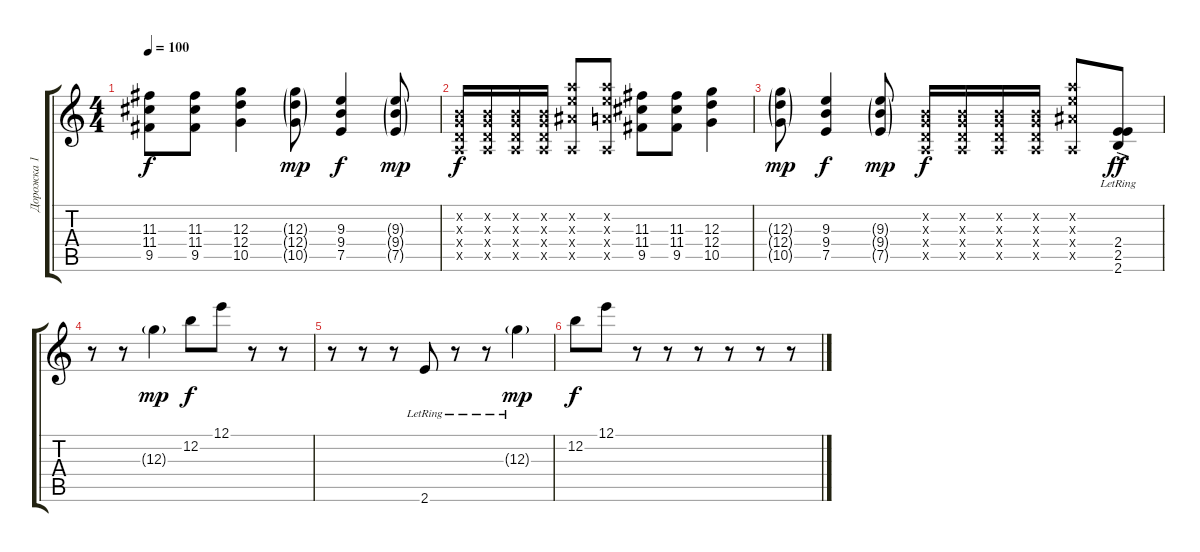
\track ("Дорожка 1" "Дорожка 1") {instrument distortionguitar}
\staff {score tabs}
\tuning (E4 B3 G3 D3 A2 D3) {hide}
\ts (4 4)
\tempo 100
\clef g2
\ks c
(11.3 11.4 9.5).8{dy f} (11.3 11.4 9.5).8 (12.3 12.4 10.5).4 (12.3{g} 12.4{g} 10.5{g}).8{dy mp} (9.3 9.4 7.5).4{dy f} (9.3{g} 9.4{g} 7.5{g}).8{dy mp} |
(0.2{x} 0.3{x} 0.4{x} 0.5{x}).16{dy f} (0.2{x} 0.3{x} 0.4{x} 0.5{x}).16 (0.2{x} 0.3{x} 0.4{x} 0.5{x}).16 (0.2{x} 0.3{x} 0.4{x} 0.5{x}).16 (10.2{x} 9.3{x} 8.4{x} 0.5{x}).8 (10.2{x} 9.3{x} 7.4{x} 0.5{x}).8 (11.3 11.4 9.5).8 (11.3 11.4 9.5).8 (12.3 12.4 10.5).4 |
(12.3{g} 12.4{g} 10.5{g}).8{dy mp} (9.3 9.4 7.5).4{dy f} (9.3{g} 9.4{g} 7.5{g}).8{dy mp} (0.2{x} 0.3{x} 0.4{x} 0.5{x}).16{dy f} (0.2{x} 0.3{x} 0.4{x} 0.5{x}).16 (0.2{x} 0.3{x} 0.4{x} 0.5{x}).16 (0.2{x} 0.3{x} 0.4{x} 0.5{x}).16 (10.2{x} 9.3{x} 8.4{x} 0.5{x}).8 (2.4{ac lr} 2.5{ac lr} 2.6{ac lr}).8{dy ff} |
r.8 r.8 12.3{g}.4{dy mp} 12.2.8{dy f} 12.1.8 r.8 r.8 |
r.8 r.8 r.8 2.6{lr}.8 r.8 r.8 12.3{g lr}.4{dy mp} |
12.2.8{dy f} 12.1.8 r.8 r.8 r.8 r.8 r.8 r.8
